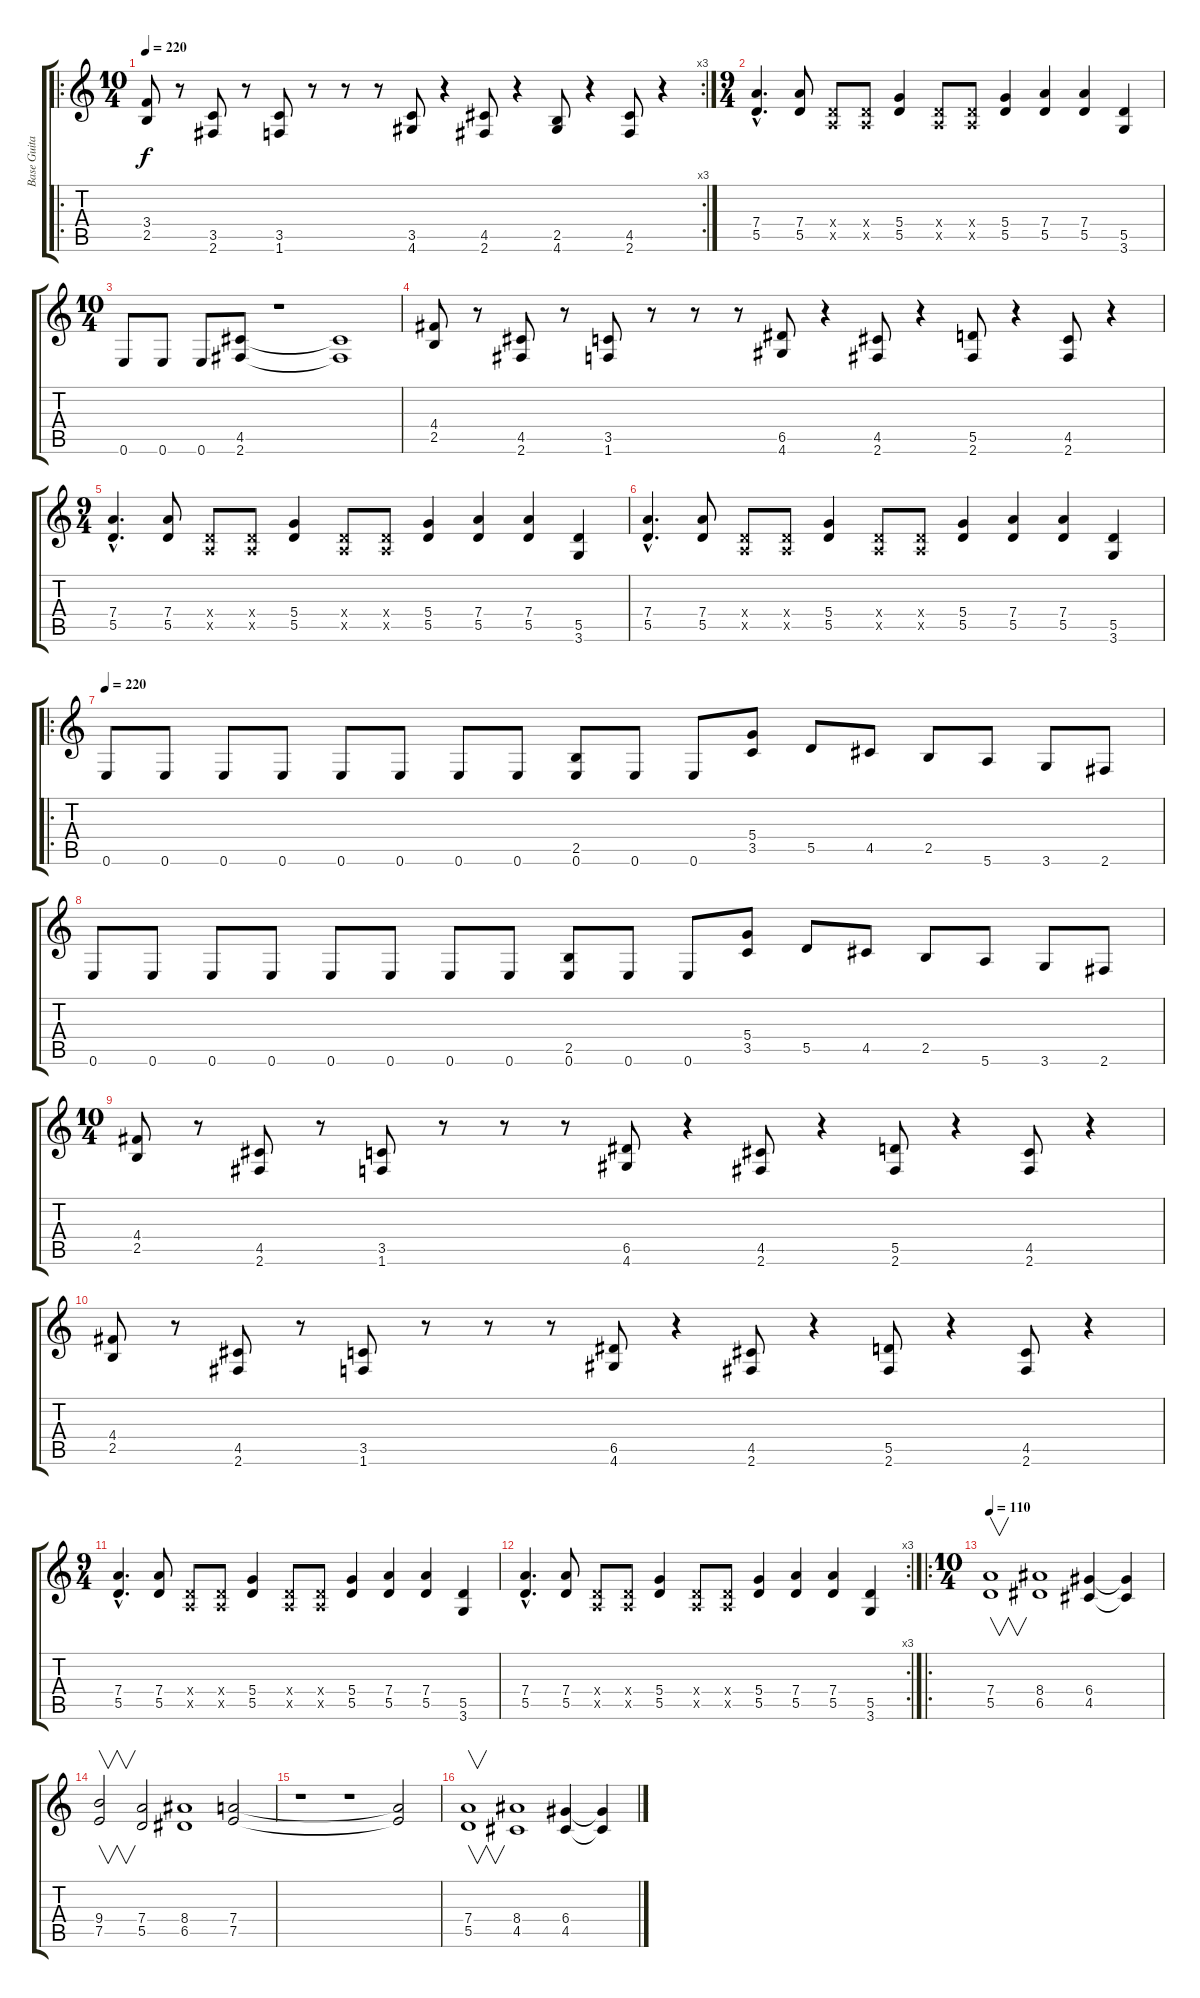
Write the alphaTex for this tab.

\track ("Base Guitar" "Base Guita") {instrument distortionguitar}
\staff {score tabs}
\tuning (E4 B3 G3 D3 A2 E2) {hide}
\ro
\rc 3
\ts (10 4)
\tempo 220
\clef g2
\ks c
(3.4 2.5).8{dy f} r.8 (3.5 2.6).8 r.8 (3.5 1.6).8 r.8 r.8 r.8 (3.5 4.6).8 r.4 (4.5 2.6).8 r.4 (2.5 4.6).8 r.4 (4.5 2.6).8 r.4 |
\ts (9 4)
(7.4{hac} 5.5{hac}).4{d} (7.4 5.5).8 (0.4{x} 0.5{x}).8 (0.4{x} 0.5{x}).8 (5.4 5.5).4 (0.4{x} 0.5{x}).8 (0.4{x} 0.5{x}).8 (5.4 5.5).4 (7.4 5.5).4 (7.4 5.5).4 (5.5 3.6).4 |
\ts (10 4)
0.6.8 0.6.8 0.6.8 (4.5 2.6).8 r.1 (4.5{t} 2.6{t}).1 |
(4.4 2.5).8 r.8 (4.5 2.6).8 r.8 (3.5 1.6).8 r.8 r.8 r.8 (6.5 4.6).8 r.4 (4.5 2.6).8 r.4 (5.5 2.6).8 r.4 (4.5 2.6).8 r.4 |
\ts (9 4)
(7.4{hac} 5.5{hac}).4{d} (7.4 5.5).8 (0.4{x} 0.5{x}).8 (0.4{x} 0.5{x}).8 (5.4 5.5).4 (0.4{x} 0.5{x}).8 (0.4{x} 0.5{x}).8 (5.4 5.5).4 (7.4 5.5).4 (7.4 5.5).4 (5.5 3.6).4 |
(7.4{hac} 5.5{hac}).4{d} (7.4 5.5).8 (0.4{x} 0.5{x}).8 (0.4{x} 0.5{x}).8 (5.4 5.5).4 (0.4{x} 0.5{x}).8 (0.4{x} 0.5{x}).8 (5.4 5.5).4 (7.4 5.5).4 (7.4 5.5).4 (5.5 3.6).4 |
\ro
\tempo 220
0.6.8 0.6.8 0.6.8 0.6.8 0.6.8 0.6.8 0.6.8 0.6.8 (2.5 0.6).8 0.6.8 0.6.8 (5.4 3.5).8 5.5.8 4.5.8 2.5.8 5.6.8 3.6.8 2.6.8 |
0.6.8 0.6.8 0.6.8 0.6.8 0.6.8 0.6.8 0.6.8 0.6.8 (2.5 0.6).8 0.6.8 0.6.8 (5.4 3.5).8 5.5.8 4.5.8 2.5.8 5.6.8 3.6.8 2.6.8 |
\ts (10 4)
(4.4 2.5).8 r.8 (4.5 2.6).8 r.8 (3.5 1.6).8 r.8 r.8 r.8 (6.5 4.6).8 r.4 (4.5 2.6).8 r.4 (5.5 2.6).8 r.4 (4.5 2.6).8 r.4 |
(4.4 2.5).8 r.8 (4.5 2.6).8 r.8 (3.5 1.6).8 r.8 r.8 r.8 (6.5 4.6).8 r.4 (4.5 2.6).8 r.4 (5.5 2.6).8 r.4 (4.5 2.6).8 r.4 |
\ts (9 4)
(7.4{hac} 5.5{hac}).4{d} (7.4 5.5).8 (0.4{x} 0.5{x}).8 (0.4{x} 0.5{x}).8 (5.4 5.5).4 (0.4{x} 0.5{x}).8 (0.4{x} 0.5{x}).8 (5.4 5.5).4 (7.4 5.5).4 (7.4 5.5).4 (5.5 3.6).4 |
\rc 3
(7.4{hac} 5.5{hac}).4{d} (7.4 5.5).8 (0.4{x} 0.5{x}).8 (0.4{x} 0.5{x}).8 (5.4 5.5).4 (0.4{x} 0.5{x}).8 (0.4{x} 0.5{x}).8 (5.4 5.5).4 (7.4 5.5).4 (7.4 5.5).4 (5.5 3.6).4 |
\ro
\ts (10 4)
\tempo 110
(7.4 5.5).1{v} (8.4 6.5).1 (6.4 4.5).4 (6.4{t} 4.5{t}).4 |
(9.4 7.5).2{v} (7.4 5.5).2 (8.4 6.5).1 (7.4 7.5).2 |
r.1 r.1 (7.4{t} 7.5{t}).2 |
(7.4 5.5).1{v} (8.4 4.5).1 (6.4 4.5).4 (6.4{t} 4.5{t}).4
